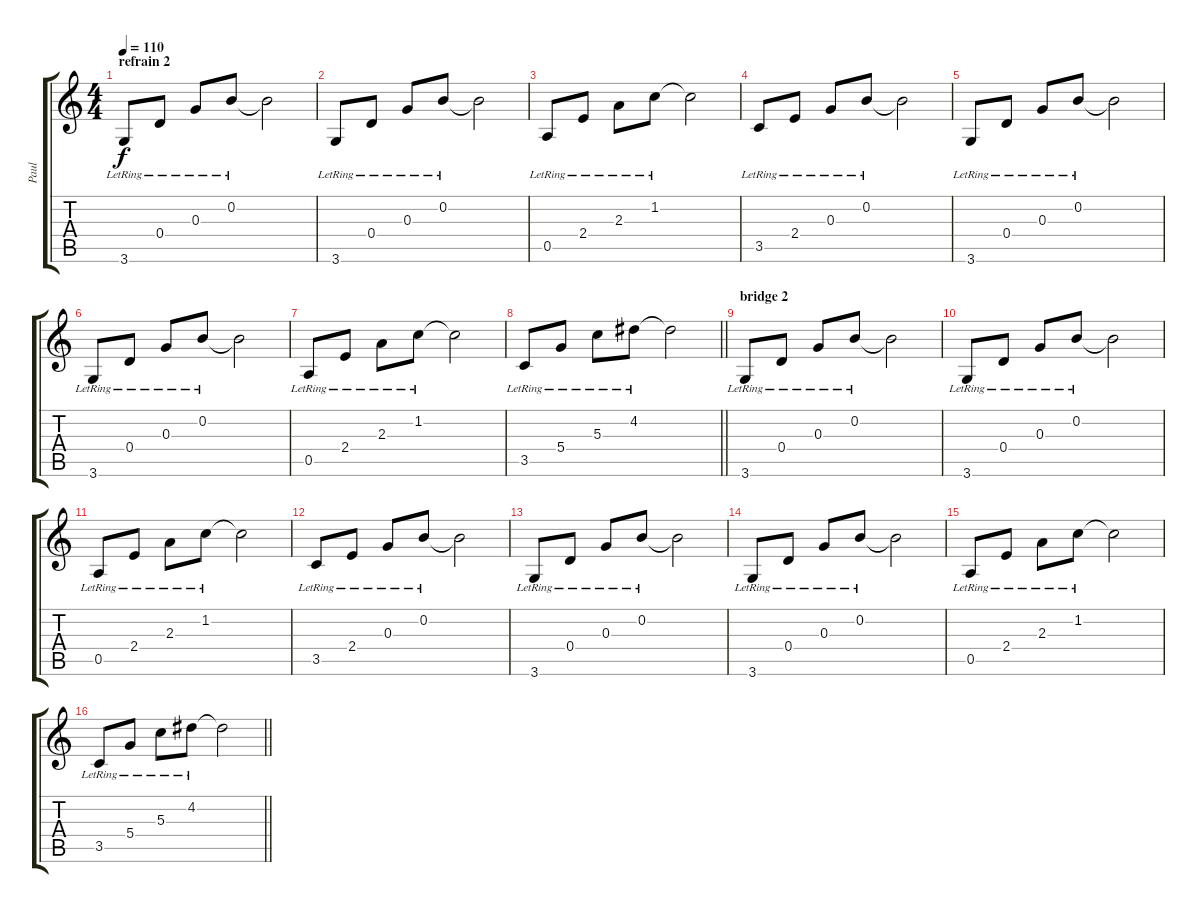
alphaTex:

\track ("Paul" "Paul") {instrument electricguitarclean}
\staff {score tabs}
\tuning (E4 B3 G3 D3 A2 E2) {hide}
\ts (4 4)
\section ("" "refrain 2")
\tempo 110
\clef g2
\ks c
3.6{lr}.8{dy f} 0.4{lr}.8 0.3{lr}.8 0.2{lr}.8 0.2{t}.2 |
3.6{lr}.8 0.4{lr}.8 0.3{lr}.8 0.2{lr}.8 0.2{t}.2 |
0.5{lr}.8 2.4{lr}.8 2.3{lr}.8 1.2{lr}.8 1.2{t}.2 |
3.5{lr}.8 2.4{lr}.8 0.3{lr}.8 0.2{lr}.8 0.2{t}.2 |
3.6{lr}.8 0.4{lr}.8 0.3{lr}.8 0.2{lr}.8 0.2{t}.2 |
3.6{lr}.8 0.4{lr}.8 0.3{lr}.8 0.2{lr}.8 0.2{t}.2 |
0.5{lr}.8 2.4{lr}.8 2.3{lr}.8 1.2{lr}.8 1.2{t}.2 |
\barLineRight lightlight
3.5{lr}.8 5.4{lr}.8 5.3{lr}.8 4.2{lr}.8 4.2{t}.2 |
\section ("" "bridge 2")
3.6{lr}.8 0.4{lr}.8 0.3{lr}.8 0.2{lr}.8 0.2{t}.2 |
3.6{lr}.8 0.4{lr}.8 0.3{lr}.8 0.2{lr}.8 0.2{t}.2 |
0.5{lr}.8 2.4{lr}.8 2.3{lr}.8 1.2{lr}.8 1.2{t}.2 |
3.5{lr}.8 2.4{lr}.8 0.3{lr}.8 0.2{lr}.8 0.2{t}.2 |
3.6{lr}.8 0.4{lr}.8 0.3{lr}.8 0.2{lr}.8 0.2{t}.2 |
3.6{lr}.8 0.4{lr}.8 0.3{lr}.8 0.2{lr}.8 0.2{t}.2 |
0.5{lr}.8 2.4{lr}.8 2.3{lr}.8 1.2{lr}.8 1.2{t}.2 |
\barLineRight lightlight
3.5{lr}.8 5.4{lr}.8 5.3{lr}.8 4.2{lr}.8 4.2{t}.2
